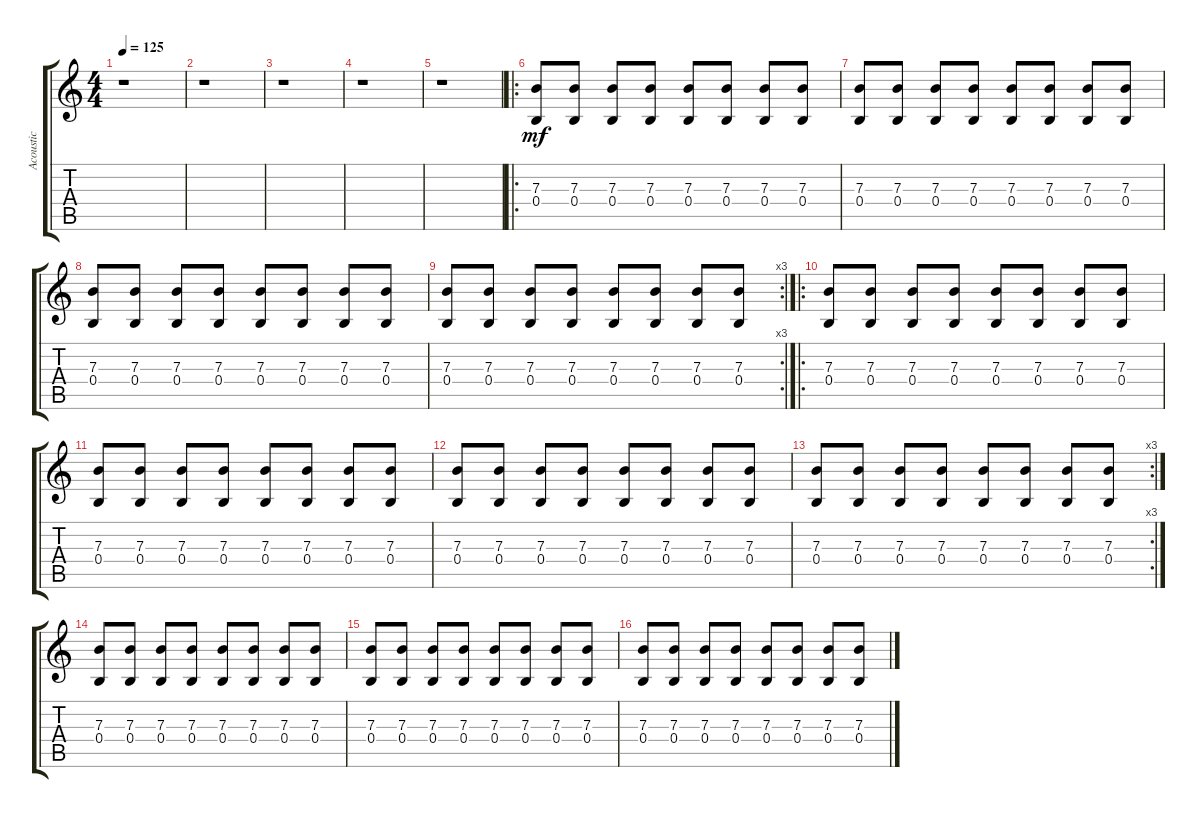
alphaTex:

\track ("Acoustic" "Acoustic") {instrument acousticguitarsteel}
\staff {score tabs}
\tuning (Db4 Ab3 E3 B2 Gb2 B1) {hide}
\ts (4 4)
\tempo 125
\clef g2
\ks c
r.1{dy mf} |
r.1 |
r.1 |
r.1 |
r.1 |
\ro
(7.3 0.4).8 (7.3 0.4).8 (7.3 0.4).8 (7.3 0.4).8 (7.3 0.4).8 (7.3 0.4).8 (7.3 0.4).8 (7.3 0.4).8 |
(7.3 0.4).8 (7.3 0.4).8 (7.3 0.4).8 (7.3 0.4).8 (7.3 0.4).8 (7.3 0.4).8 (7.3 0.4).8 (7.3 0.4).8 |
(7.3 0.4).8 (7.3 0.4).8 (7.3 0.4).8 (7.3 0.4).8 (7.3 0.4).8 (7.3 0.4).8 (7.3 0.4).8 (7.3 0.4).8 |
\rc 3
(7.3 0.4).8 (7.3 0.4).8 (7.3 0.4).8 (7.3 0.4).8 (7.3 0.4).8 (7.3 0.4).8 (7.3 0.4).8 (7.3 0.4).8 |
\ro
(7.3 0.4).8 (7.3 0.4).8 (7.3 0.4).8 (7.3 0.4).8 (7.3 0.4).8 (7.3 0.4).8 (7.3 0.4).8 (7.3 0.4).8 |
(7.3 0.4).8 (7.3 0.4).8 (7.3 0.4).8 (7.3 0.4).8 (7.3 0.4).8 (7.3 0.4).8 (7.3 0.4).8 (7.3 0.4).8 |
(7.3 0.4).8 (7.3 0.4).8 (7.3 0.4).8 (7.3 0.4).8 (7.3 0.4).8 (7.3 0.4).8 (7.3 0.4).8 (7.3 0.4).8 |
\rc 3
(7.3 0.4).8 (7.3 0.4).8 (7.3 0.4).8 (7.3 0.4).8 (7.3 0.4).8 (7.3 0.4).8 (7.3 0.4).8 (7.3 0.4).8 |
(7.3 0.4).8 (7.3 0.4).8 (7.3 0.4).8 (7.3 0.4).8 (7.3 0.4).8 (7.3 0.4).8 (7.3 0.4).8 (7.3 0.4).8 |
(7.3 0.4).8 (7.3 0.4).8 (7.3 0.4).8 (7.3 0.4).8 (7.3 0.4).8 (7.3 0.4).8 (7.3 0.4).8 (7.3 0.4).8 |
(7.3 0.4).8 (7.3 0.4).8 (7.3 0.4).8 (7.3 0.4).8 (7.3 0.4).8 (7.3 0.4).8 (7.3 0.4).8 (7.3 0.4).8
